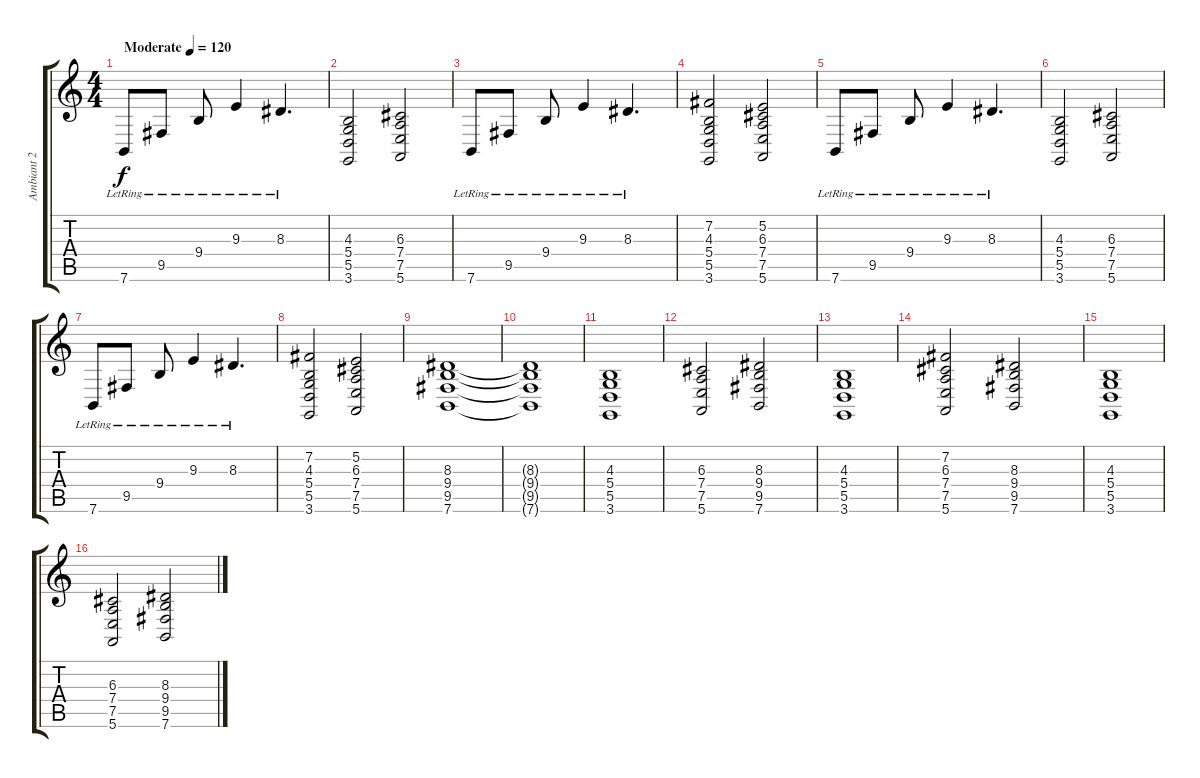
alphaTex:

\track ("Ambiant 2" "Ambiant 2") {instrument fx6goblins}
\staff {score tabs}
\tuning (E4 B3 G3 D3 A2 E2) {hide}
\ts (4 4)
\tempo (120 "Moderate")
\clef g2
\ks c
7.6{lr}.8{dy f instrument fx6goblins} 9.5{lr}.8 9.4{lr}.8 9.3{lr}.4 8.3{lr}.4{d} |
(4.3 5.4 5.5 3.6).2 (6.3 7.4 7.5 5.6).2 |
7.6{lr}.8 9.5{lr}.8 9.4{lr}.8 9.3{lr}.4 8.3{lr}.4{d} |
(7.2 4.3 5.4 5.5 3.6).2 (5.2 6.3 7.4 7.5 5.6).2 |
7.6{lr}.8 9.5{lr}.8 9.4{lr}.8 9.3{lr}.4 8.3{lr}.4{d} |
(4.3 5.4 5.5 3.6).2 (6.3 7.4 7.5 5.6).2 |
7.6{lr}.8 9.5{lr}.8 9.4{lr}.8 9.3{lr}.4 8.3{lr}.4{d} |
(7.2 4.3 5.4 5.5 3.6).2 (5.2 6.3 7.4 7.5 5.6).2 |
(8.3 9.4 9.5 7.6).1 |
(8.3{t} 9.4{t} 9.5{t} 7.6{t}).1 |
(4.3 5.4 5.5 3.6).1 |
(6.3 7.4 7.5 5.6).2 (8.3 9.4 9.5 7.6).2 |
(4.3 5.4 5.5 3.6).1 |
(7.2 6.3 7.4 7.5 5.6).2 (8.3 9.4 9.5 7.6).2 |
(4.3 5.4 5.5 3.6).1 |
(6.3 7.4 7.5 5.6).2 (8.3 9.4 9.5 7.6).2
